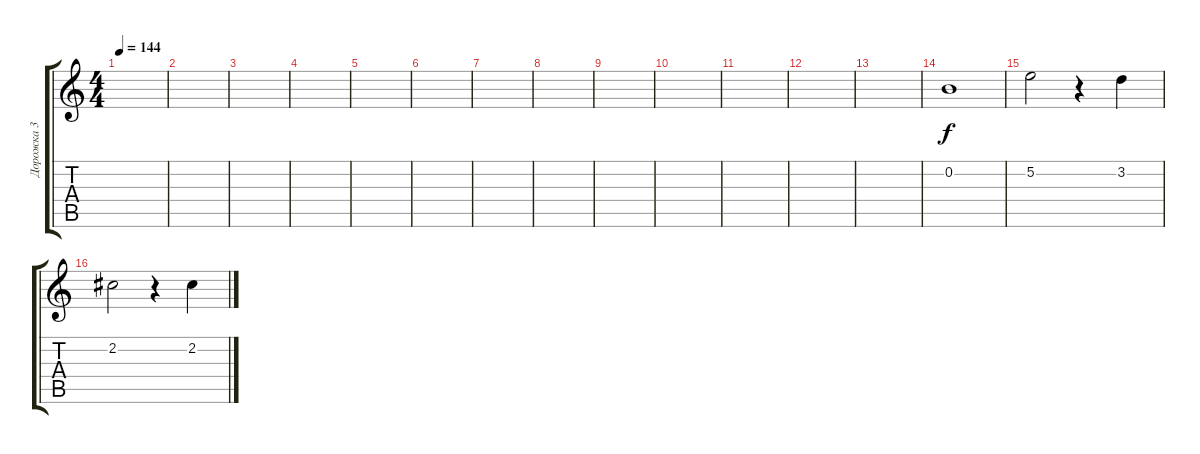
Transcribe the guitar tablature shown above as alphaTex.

\track ("Дорожка 3" "Дорожка 3") {instrument distortionguitar}
\staff {score tabs}
\tuning (E4 B3 G3 D3 A2 E2) {hide}
\ts (4 4)
\tempo 144
\clef g2
\ks c
|
|
|
|
|
|
|
|
|
|
|
|
|
0.2.1 |
5.2.2 r.4 3.2.4 |
2.2.2 r.4 2.2.4
